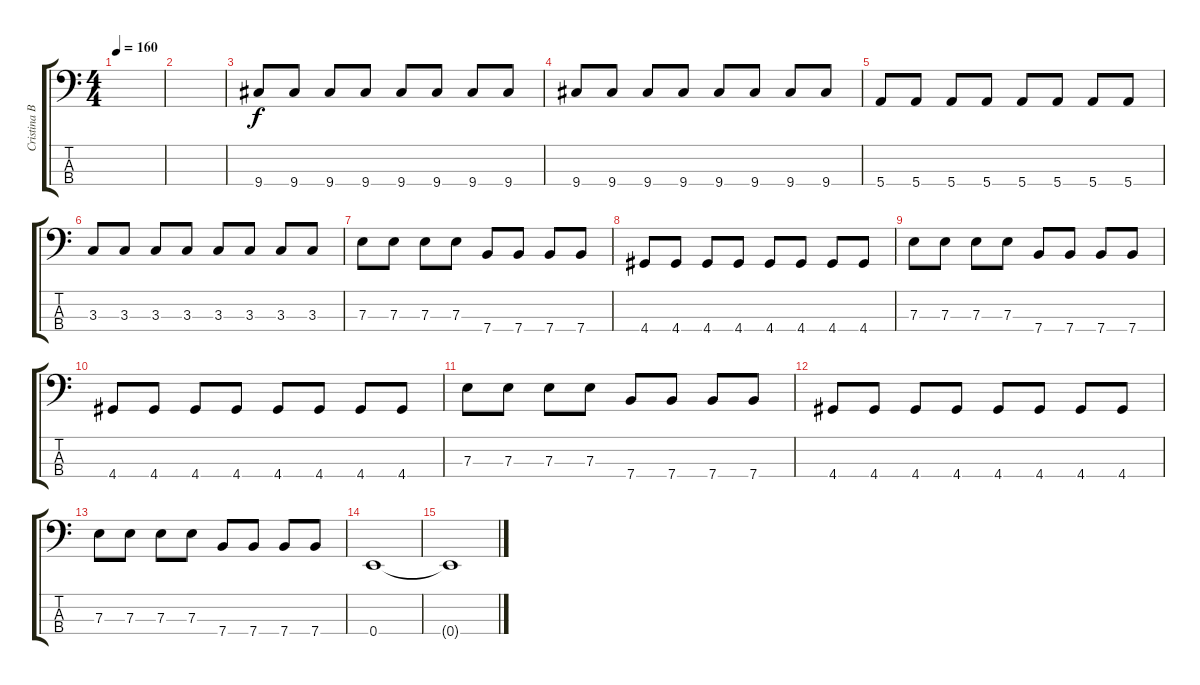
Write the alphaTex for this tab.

\track ("Cristina Bautista" "Cristina B") {instrument electricbasspick}
\staff {score tabs}
\tuning (G2 D2 A1 E1) {hide}
\ts (4 4)
\tempo 160
\clef f4
\ks c
|
|
9.4.8 9.4.8 9.4.8 9.4.8 9.4.8 9.4.8 9.4.8 9.4.8 |
9.4.8 9.4.8 9.4.8 9.4.8 9.4.8 9.4.8 9.4.8 9.4.8 |
5.4.8 5.4.8 5.4.8 5.4.8 5.4.8 5.4.8 5.4.8 5.4.8 |
3.3.8 3.3.8 3.3.8 3.3.8 3.3.8 3.3.8 3.3.8 3.3.8 |
7.3.8 7.3.8 7.3.8 7.3.8 7.4.8 7.4.8 7.4.8 7.4.8 |
4.4.8 4.4.8 4.4.8 4.4.8 4.4.8 4.4.8 4.4.8 4.4.8 |
7.3.8 7.3.8 7.3.8 7.3.8 7.4.8 7.4.8 7.4.8 7.4.8 |
4.4.8 4.4.8 4.4.8 4.4.8 4.4.8 4.4.8 4.4.8 4.4.8 |
7.3.8 7.3.8 7.3.8 7.3.8 7.4.8 7.4.8 7.4.8 7.4.8 |
4.4.8 4.4.8 4.4.8 4.4.8 4.4.8 4.4.8 4.4.8 4.4.8 |
7.3.8 7.3.8 7.3.8 7.3.8 7.4.8 7.4.8 7.4.8 7.4.8 |
0.4.1 |
0.4{t}.1
